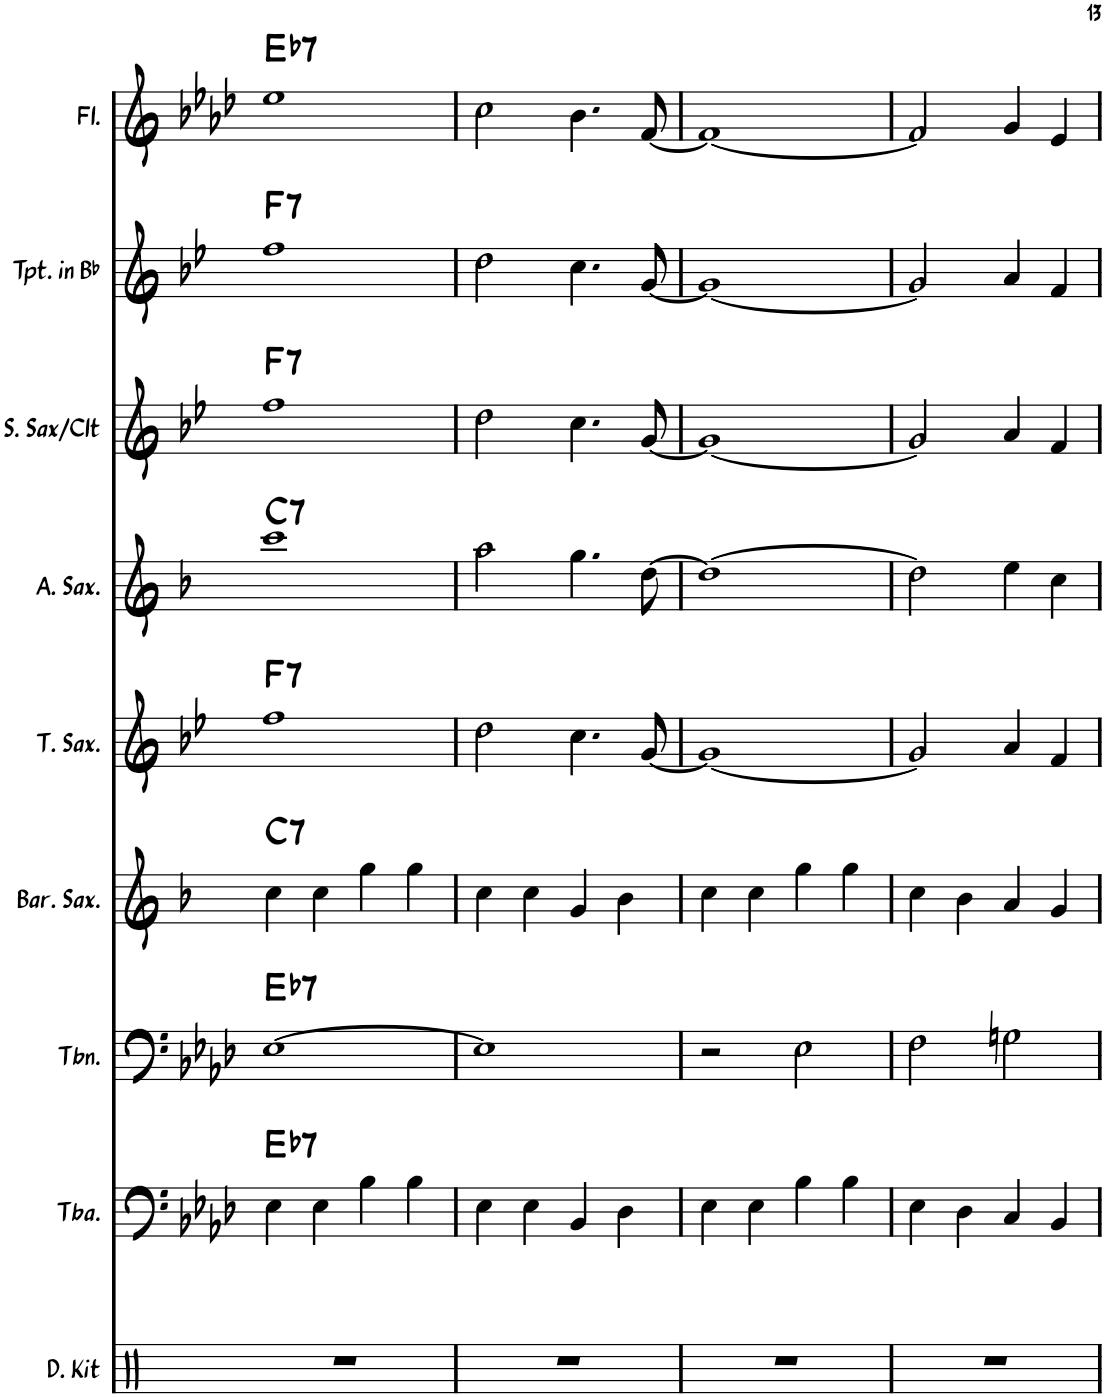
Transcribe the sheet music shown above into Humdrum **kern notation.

**kern	**kern	**harte	**kern	**harte	**kern	**harte	**kern	**harte	**kern	**harte	**kern	**harte	**kern	**harte	**kern	**harte
*part9	*part8	*part8	*part7	*part7	*part6	*part6	*part5	*part5	*part4	*part4	*part3	*part3	*part2	*part2	*part1	*part1
*staff9	*staff8	*	*staff7	*	*staff6	*	*staff5	*	*staff4	*	*staff3	*	*staff2	*	*staff1	*
*I"Drum Kit	*I"Tuba	*	*I"Trombone	*	*I"Baritone Saxophone	*	*I"Tenor Saxophone	*	*I"Alto Saxophone	*	*I"Soprano Saxophone	*	*I"Trumpet in Bb	*	*I"Flute	*
*I'D. Kit	*I'Tba.	*	*I'Tbn.	*	*I'Bar. Sax.	*	*I'T. Sax.	*	*I'A. Sax.	*	*	*	*I'Tpt. in Bb	*	*I'Fl.	*
!!LO:PB:g=z
*clefX	*clefF4	*	*clefF4	*	*clefG2	*	*clefG2	*	*clefG2	*	*clefG2	*	*clefG2	*	*clefG2	*
*	*	*	*	*	*Trd12c21	*	*Trd8c14	*	*Trd5c9	*	*Trd1c2	*	*Trd1c2	*	*	*
*k[]	*k[b-e-a-d-]	*	*k[b-e-a-d-]	*	*k[b-]	*	*k[b-e-]	*	*k[b-]	*	*k[b-e-]	*	*k[b-e-]	*	*k[b-e-a-d-]	*
*M2/2	*M2/2	*	*M2/2	*	*M2/2	*	*M2/2	*	*M2/2	*	*M2/2	*	*M2/2	*	*M2/2	*
*met(c|)	*met(c|)	*	*met(c|)	*	*met(c|)	*	*met(c|)	*	*met(c|)	*	*met(c|)	*	*met(c|)	*	*met(c|)	*
=29	=29	=29	=29	=29	=29	=29	=29	=29	=29	=29	=29	=29	=29	=29	=29	=29
!	!	!LO:H:kt=7	!	!LO:H:kt=7	!	!LO:H:kt=7	!	!LO:H:kt=7	!	!LO:H:kt=7	!	!LO:H:kt=7	!	!LO:H:kt=7	!	!LO:H:kt=7
1r	4E-\	Eb:7	[1E-	Eb:7	4cc\	C:7	1ff	F:7	1ccc	C:7	1ff	F:7	1ff	F:7	1ee-	Eb:7
.	4E-\	.	.	.	4cc\	.	.	.	.	.	.	.	.	.	.	.
.	4B-\	.	.	.	4gg\	.	.	.	.	.	.	.	.	.	.	.
.	4B-\	.	.	.	4gg\	.	.	.	.	.	.	.	.	.	.	.
=30	=30	=30	=30	=30	=30	=30	=30	=30	=30	=30	=30	=30	=30	=30	=30	=30
1r	4E-\	.	1E-]	.	4cc\	.	2dd\	.	2aa\	.	2dd\	.	2dd\	.	2cc\	.
.	4E-\	.	.	.	4cc\	.	.	.	.	.	.	.	.	.	.	.
.	4BB-/	.	.	.	4g/	.	4.cc\	.	4.gg\	.	4.cc\	.	4.cc\	.	4.b-\	.
.	4D-\	.	.	.	4b-\	.	.	.	.	.	.	.	.	.	.	.
.	.	.	.	.	.	.	[8g/	.	[8dd\	.	[8g/	.	[8g/	.	[8f/	.
=31	=31	=31	=31	=31	=31	=31	=31	=31	=31	=31	=31	=31	=31	=31	=31	=31
1r	4E-\	.	2r	.	4cc\	.	1g_	.	1dd_	.	1g_	.	1g_	.	1f_	.
.	4E-\	.	.	.	4cc\	.	.	.	.	.	.	.	.	.	.	.
.	4B-\	.	2E-\	.	4gg\	.	.	.	.	.	.	.	.	.	.	.
.	4B-\	.	.	.	4gg\	.	.	.	.	.	.	.	.	.	.	.
=32	=32	=32	=32	=32	=32	=32	=32	=32	=32	=32	=32	=32	=32	=32	=32	=32
1r	4E-\	.	2F\	.	4cc\	.	2g/]	.	2dd\]	.	2g/]	.	2g/]	.	2f/]	.
.	4D-\	.	.	.	4b-\	.	.	.	.	.	.	.	.	.	.	.
.	4C/	.	2Gn\	.	4a/	.	4a/	.	4ee\	.	4a/	.	4a/	.	4g/	.
.	4BB-/	.	.	.	4g/	.	4f/	.	4cc\	.	4f/	.	4f/	.	4e-/	.
=	=	=	=	=	=	=	=	=	=	=	=	=	=	=	=	=
*-	*-	*-	*-	*-	*-	*-	*-	*-	*-	*-	*-	*-	*-	*-	*-	*-
